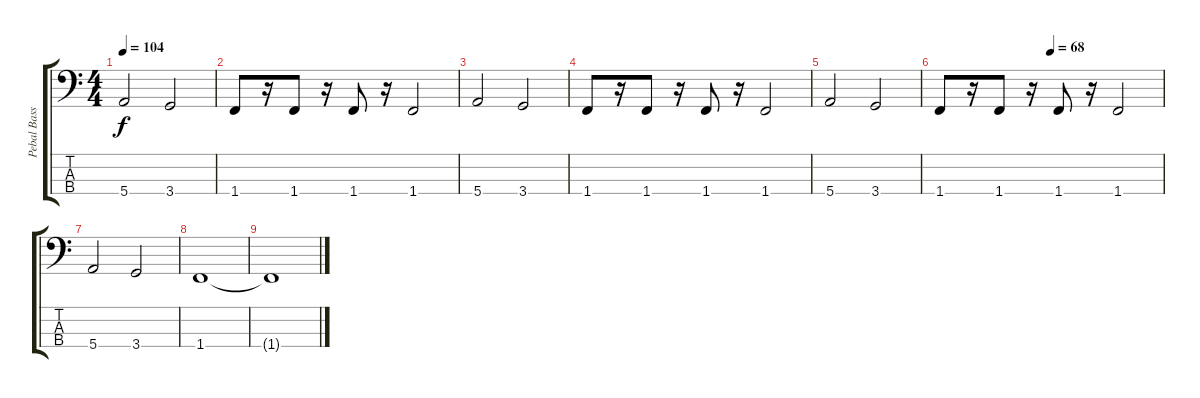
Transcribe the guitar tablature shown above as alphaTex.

\track ("Pebal Bass" "Pebal Bass") {instrument electricbassfinger}
\staff {score tabs}
\tuning (G2 D2 A1 E1) {hide}
\ts (4 4)
\tempo 104
\clef f4
\ks c
5.4.2{dy f} 3.4.2 |
1.4.8 r.16 1.4.8 r.16 1.4.8 r.16 1.4.2 |
5.4.2 3.4.2 |
1.4.8 r.16 1.4.8 r.16 1.4.8 r.16 1.4.2 |
5.4.2 3.4.2 |
\tempo (68 0.5)
1.4.8 r.16 1.4.8 r.16 1.4.8 r.16 1.4.2 |
5.4.2 3.4.2 |
1.4.1 |
1.4{t}.1
